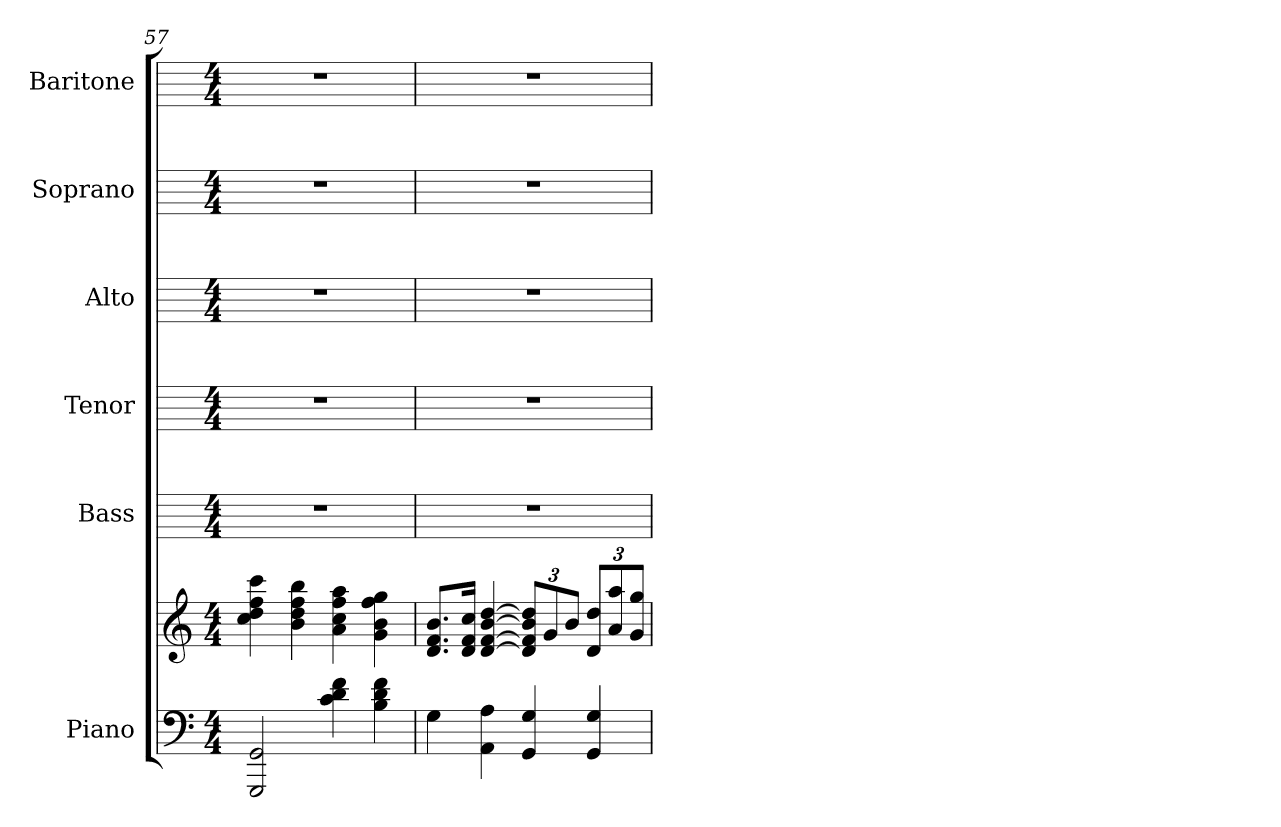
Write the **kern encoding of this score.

**kern	**kern	**kern	**kern	**kern	**kern	**kern
*part6	*part6	*part5	*part4	*part3	*part2	*part1
*staff7	*staff6	*staff5	*staff4	*staff3	*staff2	*staff1
*I"Piano	*	*I"Bass	*I"Tenor	*I"Alto	*I"Soprano	*I"Baritone
*	*	*I'B	*I'T	*I'A	*I'S	*
*clefF4	*clefG2	*	*	*	*	*
*k[]	*k[]	*	*	*	*	*
*C:	*C:	*	*	*	*	*
*M4/4	*M4/4	*M4/4	*M4/4	*M4/4	*M4/4	*M4/4
=57	=57	=57	=57	=57	=57	=57
*	*^	*	*	*	*	*
2GGG 2GG	4cc 4dd 4ff 4ccc	2ryy	1r	1r	1r	1r	1r
.	4b 4dd 4ff 4bb	.	.	.	.	.	.
4c 4d 4f	4a 4cc 4ff 4aa	2ryy	.	.	.	.	.
4B 4d 4f	4g 4b 4ff 4gg	.	.	.	.	.	.
=58	=58	=58	=58	=58	=58	=58	=58
4G	8.d 8.f 8.bL	1ryy	1r	1r	1r	1r	1r
.	16d 16f 16ccJ	.	.	.	.	.	.
4AA 4A	[4d [4f [4b [4dd	.	.	.	.	.	.
4GG 4G	12d] 12f] 12b] 12dd]L	.	.	.	.	.	.
.	12g	.	.	.	.	.	.
.	12bJ	.	.	.	.	.	.
4GG 4G	12d 12ddL	.	.	.	.	.	.
.	12a 12aa	.	.	.	.	.	.
.	12g 12ggJ	.	.	.	.	.	.
*	*v	*v	*	*	*	*	*
=	=	=	=	=	=	=
*-	*-	*-	*-	*-	*-	*-
